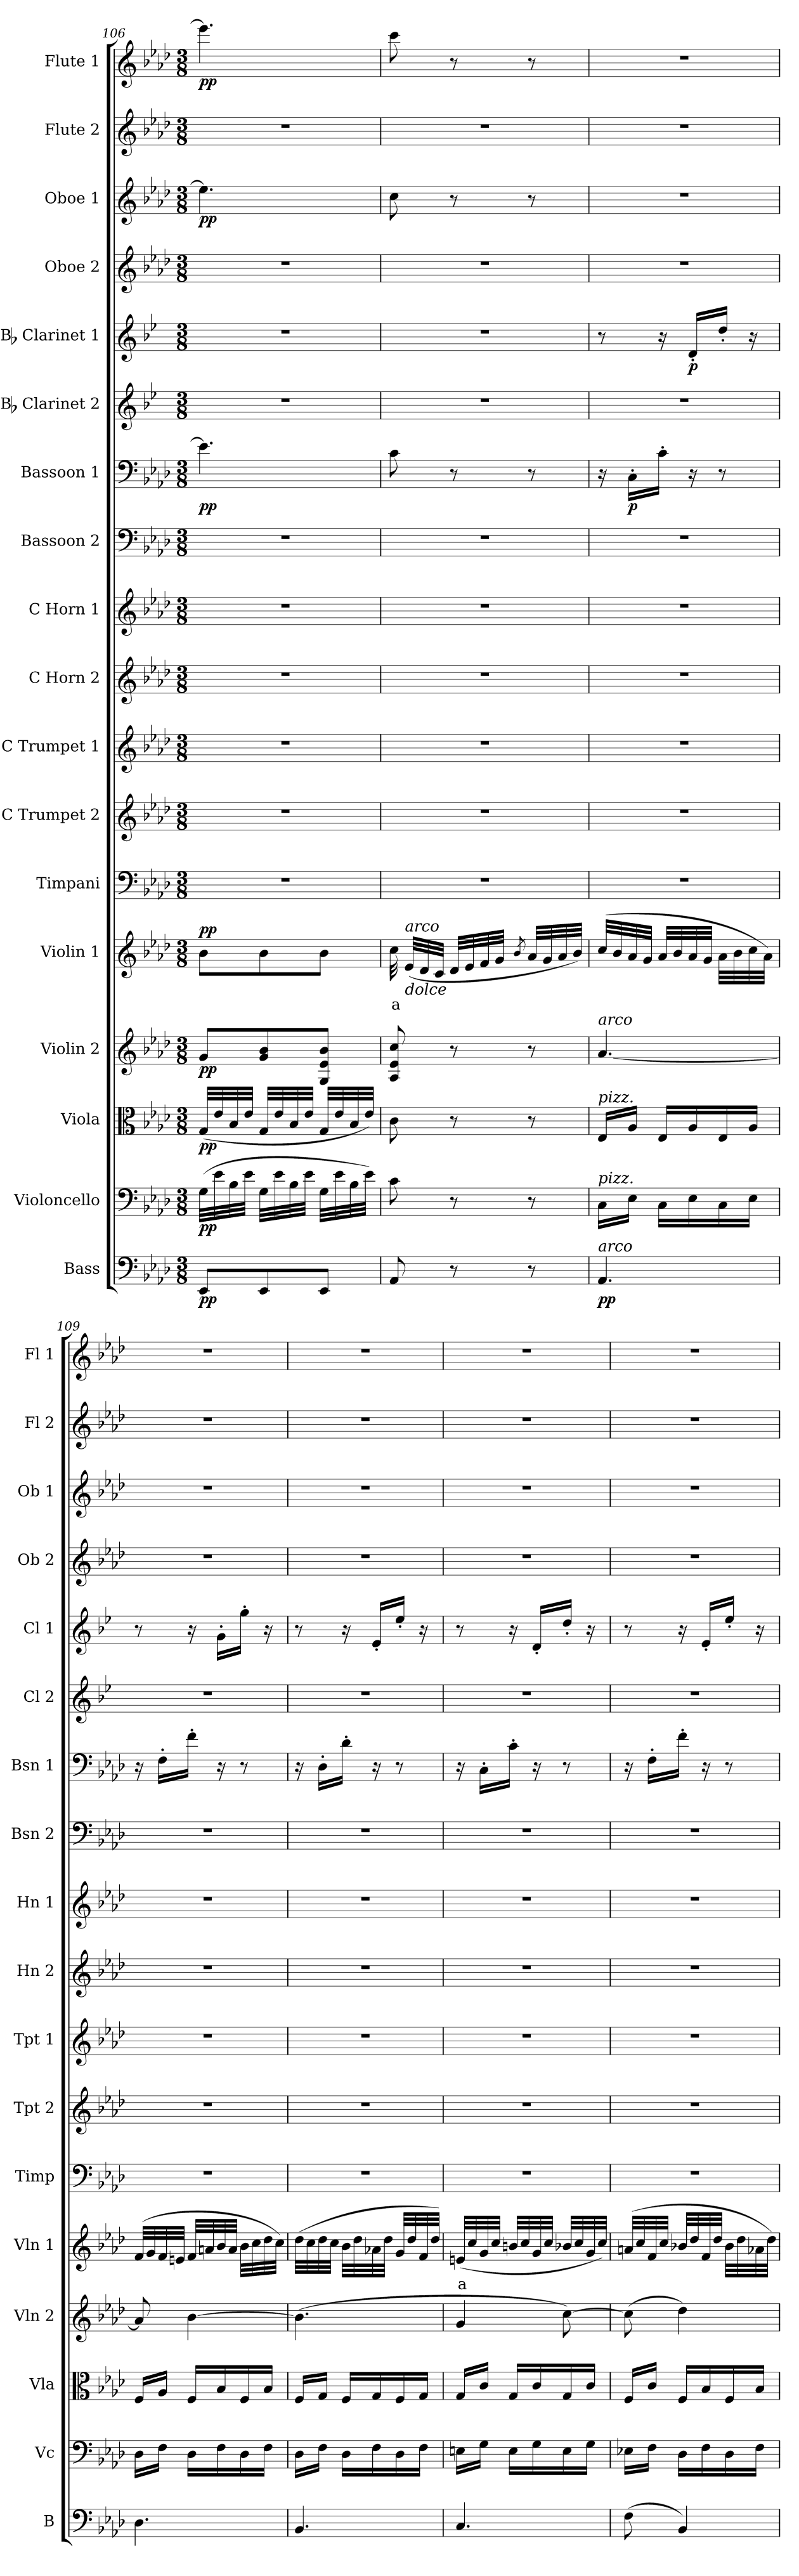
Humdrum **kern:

**kern	**dynam	**kern	**dynam	**kern	**dynam	**kern	**dynam	**kern	**text	**dynam	**kern	**kern	**kern	**kern	**kern	**kern	**kern	**dynam	**kern	**kern	**dynam	**kern	**kern	**dynam	**kern	**kern	**dynam
*part18	*part18	*part17	*part17	*part16	*part16	*part15	*part15	*part14	*part14	*part14	*part13	*part12	*part11	*part10	*part9	*part8	*part7	*part7	*part6	*part5	*part5	*part4	*part3	*part3	*part2	*part1	*part1
*staff18	*staff18	*staff17	*staff17	*staff16	*staff16	*staff15	*staff15	*staff14	*staff14	*staff14	*staff13	*staff12	*staff11	*staff10	*staff9	*staff8	*staff7	*staff7	*staff6	*staff5	*staff5	*staff4	*staff3	*staff3	*staff2	*staff1	*staff1
*I"Bass	*	*I"Violoncello	*	*I"Viola	*	*I"Violin 2	*	*I"Violin 1	*	*	*I"Timpani	*I"C Trumpet 2	*I"C Trumpet 1	*I"C Horn 2	*I"C Horn 1	*I"Bassoon 2	*I"Bassoon 1	*	*I"Bb Clarinet 2	*I"Bb Clarinet 1	*	*I"Oboe 2	*I"Oboe 1	*	*I"Flute 2	*I"Flute 1	*
*I'B	*	*I'Vc	*	*I'Vla	*	*I'Vln 2	*	*I'Vln 1	*	*	*I'Timp	*I'Tpt 2	*I'Tpt 1	*I'Hn 2	*I'Hn 1	*I'Bsn 2	*I'Bsn 1	*	*I'Cl 2	*I'Cl 1	*	*I'Ob 2	*I'Ob 1	*	*I'Fl 2	*I'Fl 1	*
!!LO:PB:g=z
*clefF4	*	*clefF4	*	*clefC3	*	*clefG2	*	*clefG2	*	*	*clefF4	*clefG2	*clefG2	*clefG2	*clefG2	*clefF4	*clefF4	*	*clefG2	*clefG2	*	*clefG2	*clefG2	*	*clefG2	*clefG2	*
*ITrd7c12	*	*	*	*	*	*	*	*	*	*	*	*	*	*ITrd7c12	*ITrd7c12	*	*	*	*ITrd1c2	*ITrd1c2	*	*	*	*	*	*	*
*k[b-e-a-d-]	*	*k[b-e-a-d-]	*	*k[b-e-a-d-]	*	*k[b-e-a-d-]	*	*k[b-e-a-d-]	*	*	*k[b-e-a-d-]	*k[b-e-a-d-]	*k[b-e-a-d-]	*k[b-e-a-d-]	*k[b-e-a-d-]	*k[b-e-a-d-]	*k[b-e-a-d-]	*	*k[b-e-a-d-]	*k[b-e-a-d-]	*	*k[b-e-a-d-]	*k[b-e-a-d-]	*	*k[b-e-a-d-]	*k[b-e-a-d-]	*
*M3/8	*	*M3/8	*	*M3/8	*	*M3/8	*	*M3/8	*	*	*M3/8	*M3/8	*M3/8	*M3/8	*M3/8	*M3/8	*M3/8	*	*M3/8	*M3/8	*	*M3/8	*M3/8	*	*M3/8	*M3/8	*
=106	=106	=106	=106	=106	=106	=106	=106	=106	=106	=106	=106	=106	=106	=106	=106	=106	=106	=106	=106	=106	=106	=106	=106	=106	=106	=106	=106
!	!LO:DY:b	!	!LO:DY:b	!	!LO:DY:b	!	!LO:DY:b	!	!	!LO:DY:b	!	!	!	!	!	!	!	!LO:DY:b	!	!	!	!	!	!LO:DY:b	!	!	!LO:DY:b
8EEE-/L	pp	(32G\LLL	pp	(32G/LLL	pp	8g/L	pp	8b-\L	.	pp	4.r	4.r	4.r	4.r	4.r	4.r	4.e-\]	pp	4.r	4.r	.	4.r	4.ee-\]	pp	4.r	4.eee-\]	pp
.	.	32e-\	.	32e-/	.	.	.	.	.	.	.	.	.	.	.	.	.	.	.	.	.	.	.	.	.	.	.
.	.	32B-\	.	32B-/	.	.	.	.	.	.	.	.	.	.	.	.	.	.	.	.	.	.	.	.	.	.	.
.	.	32e-\JJJ	.	32e-/JJJ	.	.	.	.	.	.	.	.	.	.	.	.	.	.	.	.	.	.	.	.	.	.	.
8EEE-/	.	32G\LLL	.	32G/LLL	.	8g/ 8b-/	.	8b-\	.	.	.	.	.	.	.	.	.	.	.	.	.	.	.	.	.	.	.
.	.	32e-\	.	32e-/	.	.	.	.	.	.	.	.	.	.	.	.	.	.	.	.	.	.	.	.	.	.	.
.	.	32B-\	.	32B-/	.	.	.	.	.	.	.	.	.	.	.	.	.	.	.	.	.	.	.	.	.	.	.
.	.	32e-\JJJ	.	32e-/JJJ	.	.	.	.	.	.	.	.	.	.	.	.	.	.	.	.	.	.	.	.	.	.	.
8EEE-/J	.	32G\LLL	.	32G/LLL	.	8G/ 8e-/ 8b-/J	.	8b-\J	.	.	.	.	.	.	.	.	.	.	.	.	.	.	.	.	.	.	.
.	.	32e-\	.	32e-/	.	.	.	.	.	.	.	.	.	.	.	.	.	.	.	.	.	.	.	.	.	.	.
.	.	32B-\	.	32B-/	.	.	.	.	.	.	.	.	.	.	.	.	.	.	.	.	.	.	.	.	.	.	.
.	.	32e-\JJJ)	.	32e-/JJJ)	.	.	.	.	.	.	.	.	.	.	.	.	.	.	.	.	.	.	.	.	.	.	.
=107	=107	=107	=107	=107	=107	=107	=107	=107	=107	=107	=107	=107	=107	=107	=107	=107	=107	=107	=107	=107	=107	=107	=107	=107	=107	=107	=107
!	!	!	!	!	!	!	!	!	!LO:LY:b:color=#FF0000	!	!	!	!	!	!	!	!	!	!	!	!	!	!	!	!	!	!
8AAA-/	.	8c\	.	8c\	.	8A-/ 8e-/ 8cc/	.	32cc\	a	.	4.r	4.r	4.r	4.r	4.r	4.r	8c\	.	4.r	4.r	.	4.r	8cc\	.	4.r	8ccc\	.
!	!	!	!	!	!	!	!	!LO:TX:b:i:t=dolce	!	!	!	!	!	!	!	!	!	!	!	!	!	!	!	!	!	!	!
!	!	!	!	!	!	!	!	!LO:TX:a:i:t=arco	!	!	!	!	!	!	!	!	!	!	!	!	!	!	!	!	!	!	!
.	.	.	.	.	.	.	.	(32e-/LLL	.	.	.	.	.	.	.	.	.	.	.	.	.	.	.	.	.	.	.
.	.	.	.	.	.	.	.	32d-/	.	.	.	.	.	.	.	.	.	.	.	.	.	.	.	.	.	.	.
.	.	.	.	.	.	.	.	32c/JJJ	.	.	.	.	.	.	.	.	.	.	.	.	.	.	.	.	.	.	.
8r	.	8r	.	8r	.	8r	.	32d-/LLL	.	.	.	.	.	.	.	.	8r	.	.	.	.	.	8r	.	.	8r	.
.	.	.	.	.	.	.	.	32e-/	.	.	.	.	.	.	.	.	.	.	.	.	.	.	.	.	.	.	.
.	.	.	.	.	.	.	.	32f/	.	.	.	.	.	.	.	.	.	.	.	.	.	.	.	.	.	.	.
.	.	.	.	.	.	.	.	32g/JJJ	.	.	.	.	.	.	.	.	.	.	.	.	.	.	.	.	.	.	.
.	.	.	.	.	.	.	.	8qb-/	.	.	.	.	.	.	.	.	.	.	.	.	.	.	.	.	.	.	.
8r	.	8r	.	8r	.	8r	.	32a-/LLL	.	.	.	.	.	.	.	.	8r	.	.	.	.	.	8r	.	.	8r	.
.	.	.	.	.	.	.	.	32g/	.	.	.	.	.	.	.	.	.	.	.	.	.	.	.	.	.	.	.
.	.	.	.	.	.	.	.	32a-/	.	.	.	.	.	.	.	.	.	.	.	.	.	.	.	.	.	.	.
.	.	.	.	.	.	.	.	32b-/JJJ)	.	.	.	.	.	.	.	.	.	.	.	.	.	.	.	.	.	.	.
=108	=108	=108	=108	=108	=108	=108	=108	=108	=108	=108	=108	=108	=108	=108	=108	=108	=108	=108	=108	=108	=108	=108	=108	=108	=108	=108	=108
!	!	!	!	!	!	!LO:TX:a:i:t=arco	!	!	!	!	!	!	!	!	!	!	!	!	!	!	!	!	!	!	!	!	!
!	!	!	!	!LO:TX:a:i:t=pizz.	!	!	!	!	!	!	!	!	!	!	!	!	!	!	!	!	!	!	!	!	!	!	!
!	!	!LO:TX:a:i:t=pizz.	!	!	!	!	!	!	!	!	!	!	!	!	!	!	!	!	!	!	!	!	!	!	!	!	!
!LO:TX:a:i:t=arco	!	!	!	!	!	!	!	!	!	!	!	!	!	!	!	!	!	!	!	!	!	!	!	!	!	!	!
!	!LO:DY:b	!	!	!	!	!	!LO:DY:b	!	!	!	!	!	!	!	!	!	!	!	!	!	!	!	!	!	!	!	!
!	!	!	!	!	!	!	!LO:DY:n=1:b	!	!	!	!	!	!	!	!	!	!	!	!	!	!	!	!	!	!	!	!
4.AAA-/	pp	16C\LL	.	16E-/LL	.	[4.a-/	other-dynamics pp	(32cc/LLL	.	.	4.r	4.r	4.r	4.r	4.r	4.r	16r	.	4.r	8r	.	4.r	4.r	.	4.r	4.r	.
.	.	.	.	.	.	.	.	32b-/	.	.	.	.	.	.	.	.	.	.	.	.	.	.	.	.	.	.	.
!	!	!	!	!	!	!	!	!	!	!LO:DY:b	!	!	!	!	!	!	!	!	!	!	!	!	!	!	!	!	!
!	!	!	!	!	!	!	!	!	!	!LO:DY:n=1:b	!	!	!	!	!	!	!	!LO:DY:b	!	!	!	!	!	!	!	!	!
.	.	16E-\JJ	.	16A-/JJ	.	.	.	32a-/	.	other-dynamics pp	.	.	.	.	.	.	16C'\LL	p	.	.	.	.	.	.	.	.	.
.	.	.	.	.	.	.	.	32g/JJJ	.	.	.	.	.	.	.	.	.	.	.	.	.	.	.	.	.	.	.
.	.	16C\LL	.	16E-/LL	.	.	.	32a-/LLL	.	.	.	.	.	.	.	.	16c'\JJ	.	.	16r	.	.	.	.	.	.	.
.	.	.	.	.	.	.	.	32b-/	.	.	.	.	.	.	.	.	.	.	.	.	.	.	.	.	.	.	.
!	!	!	!	!	!	!	!	!	!	!	!	!	!	!	!	!	!	!	!	!	!LO:DY:b	!	!	!	!	!	!
.	.	16E-\	.	16A-/	.	.	.	32a-/	.	.	.	.	.	.	.	.	16r	.	.	16c'/LL	p	.	.	.	.	.	.
.	.	.	.	.	.	.	.	32g/JJJ	.	.	.	.	.	.	.	.	.	.	.	.	.	.	.	.	.	.	.
.	.	16C\	.	16E-/	.	.	.	32a-\LLL	.	.	.	.	.	.	.	.	8r	.	.	16cc'/JJ	.	.	.	.	.	.	.
.	.	.	.	.	.	.	.	32b-\	.	.	.	.	.	.	.	.	.	.	.	.	.	.	.	.	.	.	.
.	.	16E-\JJ	.	16A-/JJ	.	.	.	32cc\	.	.	.	.	.	.	.	.	.	.	.	16r	.	.	.	.	.	.	.
.	.	.	.	.	.	.	.	32a-\JJJ)	.	.	.	.	.	.	.	.	.	.	.	.	.	.	.	.	.	.	.
=109	=109	=109	=109	=109	=109	=109	=109	=109	=109	=109	=109	=109	=109	=109	=109	=109	=109	=109	=109	=109	=109	=109	=109	=109	=109	=109	=109
4.DD-\	.	16D-\LL	.	16F/LL	.	8a-/]	.	(32f/LLL	.	.	4.r	4.r	4.r	4.r	4.r	4.r	16r	.	4.r	8r	.	4.r	4.r	.	4.r	4.r	.
.	.	.	.	.	.	.	.	32g/	.	.	.	.	.	.	.	.	.	.	.	.	.	.	.	.	.	.	.
.	.	16F\JJ	.	16A-/JJ	.	.	.	32f/	.	.	.	.	.	.	.	.	16F'\LL	.	.	.	.	.	.	.	.	.	.
.	.	.	.	.	.	.	.	32en/JJJ	.	.	.	.	.	.	.	.	.	.	.	.	.	.	.	.	.	.	.
.	.	16D-\LL	.	16F/LL	.	[4b-\	.	32f/LLL	.	.	.	.	.	.	.	.	16f'\JJ	.	.	16r	.	.	.	.	.	.	.
.	.	.	.	.	.	.	.	32an/	.	.	.	.	.	.	.	.	.	.	.	.	.	.	.	.	.	.	.
.	.	16F\	.	16B-/	.	.	.	32b-/	.	.	.	.	.	.	.	.	16r	.	.	16f'\LL	.	.	.	.	.	.	.
.	.	.	.	.	.	.	.	32a/JJJ	.	.	.	.	.	.	.	.	.	.	.	.	.	.	.	.	.	.	.
.	.	16D-\	.	16F/	.	.	.	32b-\LLL	.	.	.	.	.	.	.	.	8r	.	.	16ff'\JJ	.	.	.	.	.	.	.
.	.	.	.	.	.	.	.	32cc\	.	.	.	.	.	.	.	.	.	.	.	.	.	.	.	.	.	.	.
.	.	16F\JJ	.	16B-/JJ	.	.	.	32dd-\	.	.	.	.	.	.	.	.	.	.	.	16r	.	.	.	.	.	.	.
.	.	.	.	.	.	.	.	32cc\JJJ)	.	.	.	.	.	.	.	.	.	.	.	.	.	.	.	.	.	.	.
=110	=110	=110	=110	=110	=110	=110	=110	=110	=110	=110	=110	=110	=110	=110	=110	=110	=110	=110	=110	=110	=110	=110	=110	=110	=110	=110	=110
4.BBB-/	.	16D-\LL	.	16F/LL	.	(4.b-\]	.	(32dd-\LLL	.	.	4.r	4.r	4.r	4.r	4.r	4.r	16r	.	4.r	8r	.	4.r	4.r	.	4.r	4.r	.
.	.	.	.	.	.	.	.	32cc\	.	.	.	.	.	.	.	.	.	.	.	.	.	.	.	.	.	.	.
.	.	16F\JJ	.	16G/JJ	.	.	.	32dd-\	.	.	.	.	.	.	.	.	16D-'\LL	.	.	.	.	.	.	.	.	.	.
.	.	.	.	.	.	.	.	32cc\JJJ	.	.	.	.	.	.	.	.	.	.	.	.	.	.	.	.	.	.	.
.	.	16D-\LL	.	16F/LL	.	.	.	32b-\LLL	.	.	.	.	.	.	.	.	16d-'\JJ	.	.	16r	.	.	.	.	.	.	.
.	.	.	.	.	.	.	.	32dd-\	.	.	.	.	.	.	.	.	.	.	.	.	.	.	.	.	.	.	.
.	.	16F\	.	16G/	.	.	.	32a-X\	.	.	.	.	.	.	.	.	16r	.	.	16d-'/LL	.	.	.	.	.	.	.
.	.	.	.	.	.	.	.	32dd-\JJJ	.	.	.	.	.	.	.	.	.	.	.	.	.	.	.	.	.	.	.
.	.	16D-\	.	16F/	.	.	.	32g/LLL	.	.	.	.	.	.	.	.	8r	.	.	16dd-'/JJ	.	.	.	.	.	.	.
.	.	.	.	.	.	.	.	32dd-/	.	.	.	.	.	.	.	.	.	.	.	.	.	.	.	.	.	.	.
.	.	16F\JJ	.	16G/JJ	.	.	.	32f/	.	.	.	.	.	.	.	.	.	.	.	16r	.	.	.	.	.	.	.
.	.	.	.	.	.	.	.	32dd-/JJJ)	.	.	.	.	.	.	.	.	.	.	.	.	.	.	.	.	.	.	.
!!LO:PB:g=z
=111	=111	=111	=111	=111	=111	=111	=111	=111	=111	=111	=111	=111	=111	=111	=111	=111	=111	=111	=111	=111	=111	=111	=111	=111	=111	=111	=111
!	!	!	!	!	!	!	!	!	!LO:LY:b:color=#FF0000	!	!	!	!	!	!	!	!	!	!	!	!	!	!	!	!	!	!
4.CC/	.	16En\LL	.	16G/LL	.	4g/	.	(32en/LLL	a	.	4.r	4.r	4.r	4.r	4.r	4.r	16r	.	4.r	8r	.	4.r	4.r	.	4.r	4.r	.
.	.	.	.	.	.	.	.	32cc/	.	.	.	.	.	.	.	.	.	.	.	.	.	.	.	.	.	.	.
.	.	16G\JJ	.	16c/JJ	.	.	.	32g/	.	.	.	.	.	.	.	.	16C'\LL	.	.	.	.	.	.	.	.	.	.
.	.	.	.	.	.	.	.	32cc/JJJ	.	.	.	.	.	.	.	.	.	.	.	.	.	.	.	.	.	.	.
.	.	16E\LL	.	16G/LL	.	.	.	32bn/LLL	.	.	.	.	.	.	.	.	16c'\JJ	.	.	16r	.	.	.	.	.	.	.
.	.	.	.	.	.	.	.	32cc/	.	.	.	.	.	.	.	.	.	.	.	.	.	.	.	.	.	.	.
.	.	16G\	.	16c/	.	.	.	32g/	.	.	.	.	.	.	.	.	16r	.	.	16c'/LL	.	.	.	.	.	.	.
.	.	.	.	.	.	.	.	32cc/JJJ	.	.	.	.	.	.	.	.	.	.	.	.	.	.	.	.	.	.	.
.	.	16E\	.	16G/	.	[8cc\)	.	32b-X/LLL	.	.	.	.	.	.	.	.	8r	.	.	16cc'/JJ	.	.	.	.	.	.	.
.	.	.	.	.	.	.	.	32cc/	.	.	.	.	.	.	.	.	.	.	.	.	.	.	.	.	.	.	.
.	.	16G\JJ	.	16c/JJ	.	.	.	32g/	.	.	.	.	.	.	.	.	.	.	.	16r	.	.	.	.	.	.	.
.	.	.	.	.	.	.	.	32cc/JJJ)	.	.	.	.	.	.	.	.	.	.	.	.	.	.	.	.	.	.	.
=112	=112	=112	=112	=112	=112	=112	=112	=112	=112	=112	=112	=112	=112	=112	=112	=112	=112	=112	=112	=112	=112	=112	=112	=112	=112	=112	=112
(8FF\	.	16E-X\LL	.	16F/LL	.	(8cc\]	.	(32an/LLL	.	.	4.r	4.r	4.r	4.r	4.r	4.r	16r	.	4.r	8r	.	4.r	4.r	.	4.r	4.r	.
.	.	.	.	.	.	.	.	32cc/	.	.	.	.	.	.	.	.	.	.	.	.	.	.	.	.	.	.	.
.	.	16F\JJ	.	16c/JJ	.	.	.	32f/	.	.	.	.	.	.	.	.	16F'\LL	.	.	.	.	.	.	.	.	.	.
.	.	.	.	.	.	.	.	32cc/JJJ	.	.	.	.	.	.	.	.	.	.	.	.	.	.	.	.	.	.	.
4BBB-/)	.	16D-\LL	.	16F/LL	.	4dd-\)	.	32b-X/LLL	.	.	.	.	.	.	.	.	16f'\JJ	.	.	16r	.	.	.	.	.	.	.
.	.	.	.	.	.	.	.	32dd-/	.	.	.	.	.	.	.	.	.	.	.	.	.	.	.	.	.	.	.
.	.	16F\	.	16B-/	.	.	.	32f/	.	.	.	.	.	.	.	.	16r	.	.	16d-'/LL	.	.	.	.	.	.	.
.	.	.	.	.	.	.	.	32dd-/JJJ	.	.	.	.	.	.	.	.	.	.	.	.	.	.	.	.	.	.	.
.	.	16D-\	.	16F/	.	.	.	32b-\LLL	.	.	.	.	.	.	.	.	8r	.	.	16dd-'/JJ	.	.	.	.	.	.	.
.	.	.	.	.	.	.	.	32dd-\	.	.	.	.	.	.	.	.	.	.	.	.	.	.	.	.	.	.	.
.	.	16F\JJ	.	16B-/JJ	.	.	.	32a-X\	.	.	.	.	.	.	.	.	.	.	.	16r	.	.	.	.	.	.	.
.	.	.	.	.	.	.	.	32dd-\JJJ)	.	.	.	.	.	.	.	.	.	.	.	.	.	.	.	.	.	.	.
=	=	=	=	=	=	=	=	=	=	=	=	=	=	=	=	=	=	=	=	=	=	=	=	=	=	=	=
*-	*-	*-	*-	*-	*-	*-	*-	*-	*-	*-	*-	*-	*-	*-	*-	*-	*-	*-	*-	*-	*-	*-	*-	*-	*-	*-	*-
